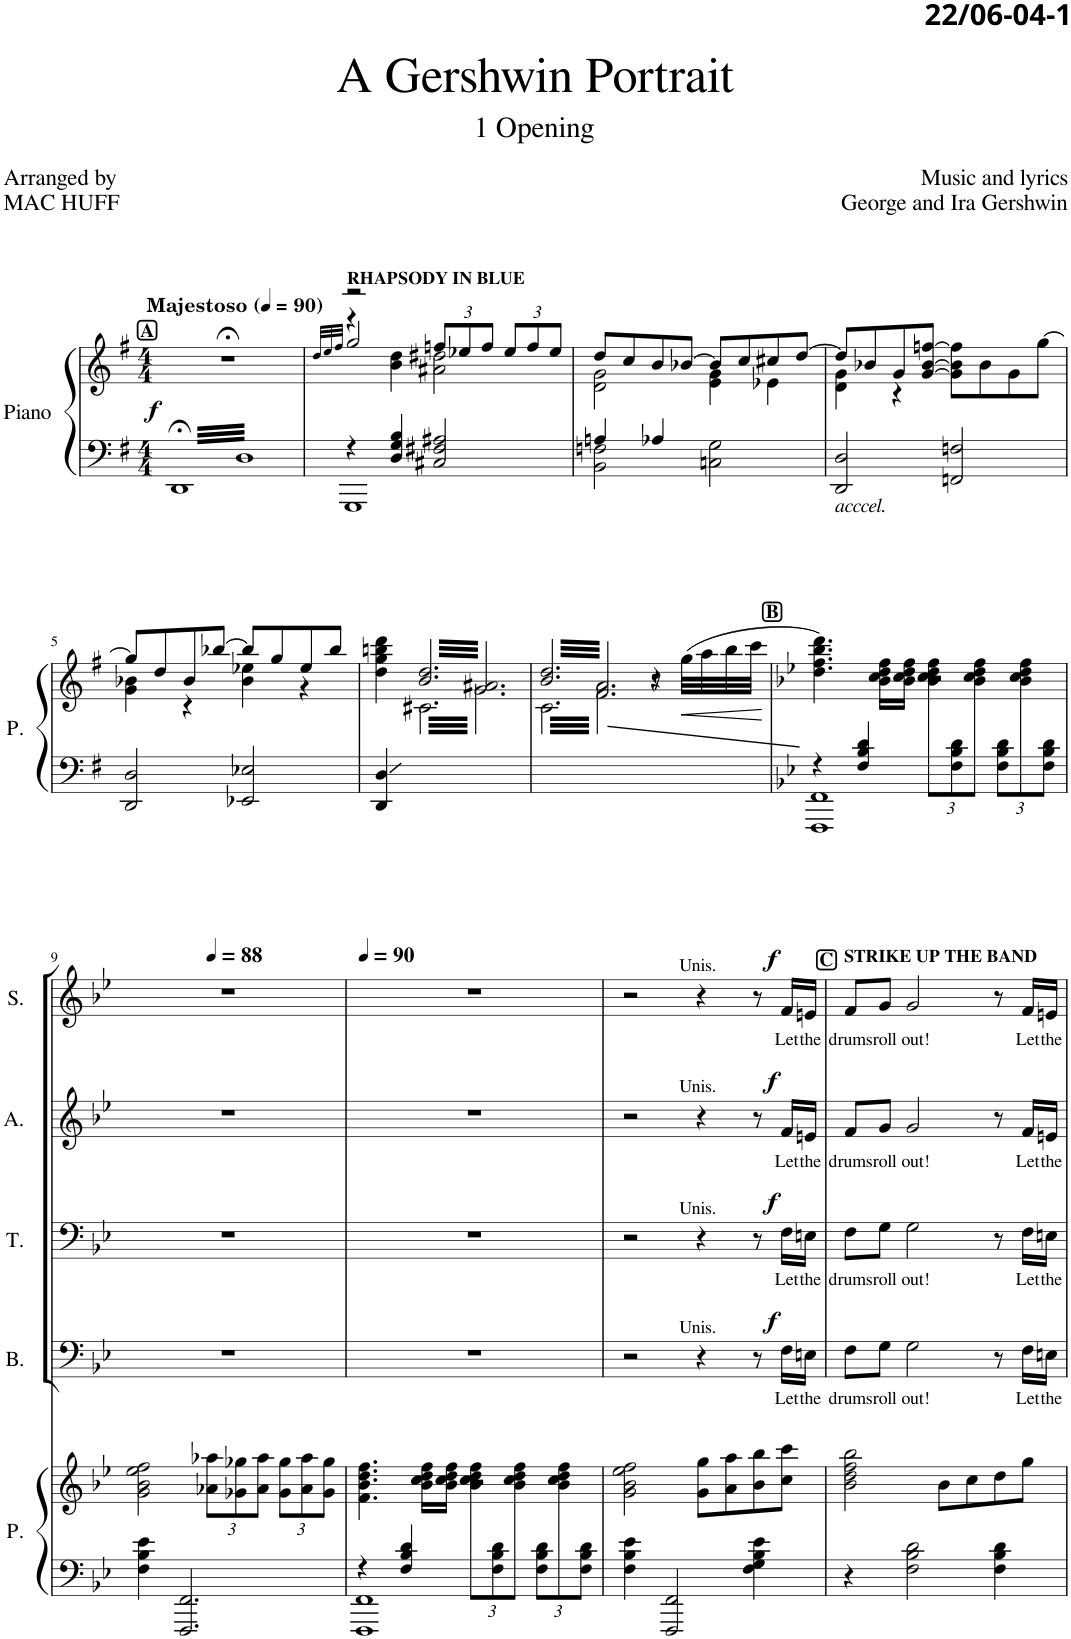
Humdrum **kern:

**kern	**kern	**dynam	**kern	**text	**dynam	**kern	**text	**dynam	**kern	**text	**dynam	**kern	**text	**dynam	**kern
*part6	*part6	*part6	*part5	*part5	*part5	*part4	*part4	*part4	*part3	*part3	*part3	*part2	*part2	*part2	*part1
*staff7	*staff6	*staff6/7	*staff5	*staff5	*staff5	*staff4	*staff4	*staff4	*staff3	*staff3	*staff3	*staff2	*staff2	*staff2	*staff1
*I"Piano	*	*	*I"Bass	*	*	*I"Tenor	*	*	*I"Alto	*	*	*I"Soprano	*	*	*I"Handklap
*I'P.	*	*	*I'B.	*	*	*I'T.	*	*	*I'A.	*	*	*I'S.	*	*	*
*	*	*	*	*	*	*	*	*	*	*	*	*	*	*	*stria0
*clefF4	*clefG2	*	*clefF4	*	*	*clefGv2	*	*	*clefG2	*	*	*clefG2	*	*	*clefX
*k[f#]	*k[f#]	*	*k[f#]	*	*	*k[f#]	*	*	*k[f#]	*	*	*k[f#]	*	*	*k[f#]
*M4/4	*M4/4	*	*M4/4	*	*	*M4/4	*	*	*M4/4	*	*	*M4/4	*	*	*M4/4
*MM90	*MM90	*	*MM90	*	*	*MM90	*	*	*MM90	*	*	*MM90	*	*	*MM90
!!LO:REH:place=s1:a:B:cj:fs=11:t=A
=1	=1	=1	=1	=1	=1	=1	=1	=1	=1	=1	=1	=1	=1	=1	=1
!	!	!	!	!	!	!	!	!	!	!	!	!	!	!	!LO:TX:a:B:t=Majestoso
!	!	!LO:DY:b	!	!	!	!	!	!	!	!	!	!	!	!	!
3.DD;<	1r;<	f	1r	.	.	1r	.	.	1r	.	.	1r	.	.	1r
3.D	.	.	.	.	.	.	.	.	.	.	.	.	.	.	.
=2	=2	=2	=2	=2	=2	=2	=2	=2	=2	=2	=2	=2	=2	=2	=2
*	*^	*	*	*	*	*	*	*	*	*	*	*	*	*	*
*	*	*^	*	*	*	*	*	*	*	*	*	*	*	*	*	*
.	.	.	32qdd/LLL	.	.	.	.	.	.	.	.	.	.	.	.	.	.
.	.	.	32qee/	.	.	.	.	.	.	.	.	.	.	.	.	.	.
.	.	.	32qff#/JJJ	.	.	.	.	.	.	.	.	.	.	.	.	.	.
*^	*	*	*	*	*	*	*	*	*	*	*	*	*	*	*	*	*
!	!	!	!	!	!	!	!	!	!	!	!	!	!	!	!	!	!	!LO:TX:a:B:t=RHAPSODY IN BLUE
4r	1GGG	2r	4r	2gg/	.	1r	.	.	1r	.	.	1r	.	.	1r	.	.	1r
4D/ 4G/ 4B/	.	.	4b\ 4dd\	.	.	.	.	.	.	.	.	.	.	.	.	.	.	.
*	*	*Xbrackettup	*	*	*	*	*	*	*	*	*	*	*	*	*	*	*	*
2C#X/ 2F#X/ 2A#X/	.	12ffn/L	2a#X\ 2dd#X\	2ryy	.	.	.	.	.	.	.	.	.	.	.	.	.	.
.	.	12ee-X/	.	.	.	.	.	.	.	.	.	.	.	.	.	.	.	.
.	.	12ff/J	.	.	.	.	.	.	.	.	.	.	.	.	.	.	.	.
.	.	12ee-/L	.	.	.	.	.	.	.	.	.	.	.	.	.	.	.	.
.	.	12ff/	.	.	.	.	.	.	.	.	.	.	.	.	.	.	.	.
.	.	12ee-/J	.	.	.	.	.	.	.	.	.	.	.	.	.	.	.	.
*	*	*	*v	*v	*	*	*	*	*	*	*	*	*	*	*	*	*	*
=3	=3	=3	=3	=3	=3	=3	=3	=3	=3	=3	=3	=3	=3	=3	=3	=3	=3
2BB\ 2Fn\	4An/	8dd/L	2d\ 2g\	.	1r	.	.	1r	.	.	1r	.	.	1r	.	.	1r
.	.	8cc/	.	.	.	.	.	.	.	.	.	.	.	.	.	.	.
.	4A-X/	8b/	.	.	.	.	.	.	.	.	.	.	.	.	.	.	.
.	.	[8b-X/J	.	.	.	.	.	.	.	.	.	.	.	.	.	.	.
2Cn\ 2G\	2ryy	8b-/L]	4e\ 4g\	.	.	.	.	.	.	.	.	.	.	.	.	.	.
.	.	8cc/	.	.	.	.	.	.	.	.	.	.	.	.	.	.	.
.	.	8cc#X/	4e-X\	.	.	.	.	.	.	.	.	.	.	.	.	.	.
.	.	[8dd/J	.	.	.	.	.	.	.	.	.	.	.	.	.	.	.
*v	*v	*	*	*	*	*	*	*	*	*	*	*	*	*	*	*	*
=4	=4	=4	=4	=4	=4	=4	=4	=4	=4	=4	=4	=4	=4	=4	=4	=4
!LO:TX:b:i:t=acccel.	!	!	!	!	!	!	!	!	!	!	!	!	!	!	!	!
2DD/ 2D/	8dd/L]	4d\ 4g\	.	1r	.	.	1r	.	.	1r	.	.	1r	.	.	1r
.	8b-X/	.	.	.	.	.	.	.	.	.	.	.	.	.	.	.
.	8g/	4r	.	.	.	.	.	.	.	.	.	.	.	.	.	.
.	[8g/ [8b-/ [8ffn/J	.	.	.	.	.	.	.	.	.	.	.	.	.	.	.
2FFn/ 2Fn/	8g\] 8b-\] 8ff\]L	2ryy	.	.	.	.	.	.	.	.	.	.	.	.	.	.
.	8b-\	.	.	.	.	.	.	.	.	.	.	.	.	.	.	.
.	8g\	.	.	.	.	.	.	.	.	.	.	.	.	.	.	.
.	[>8gg\J	.	.	.	.	.	.	.	.	.	.	.	.	.	.	.
!!LO:LB:g=z
=5	=5	=5	=5	=5	=5	=5	=5	=5	=5	=5	=5	=5	=5	=5	=5	=5
2DD/ 2D/	8gg/L]	4g\ 4b-X\	.	1r	.	.	1r	.	.	1r	.	.	1r	.	.	1r
.	8dd/	.	.	.	.	.	.	.	.	.	.	.	.	.	.	.
.	8b-/	4r	.	.	.	.	.	.	.	.	.	.	.	.	.	.
.	[8bb-X/J	.	.	.	.	.	.	.	.	.	.	.	.	.	.	.
2EE-X/ 2E-X/	8bb-/L]	4b-\ 4ee-X\	.	.	.	.	.	.	.	.	.	.	.	.	.	.
.	8gg/	.	.	.	.	.	.	.	.	.	.	.	.	.	.	.
.	8ee-/	4r	.	.	.	.	.	.	.	.	.	.	.	.	.	.
.	8bb-/J	.	.	.	.	.	.	.	.	.	.	.	.	.	.	.
=6	=6	=6	=6	=6	=6	=6	=6	=6	=6	=6	=6	=6	=6	=6	=6	=6
4DD/ 4D/	4dd\ 4gg\ 4bbn\ 4ddd\	4ryy	.	1r	.	.	1r	.	.	1r	.	.	1r	.	.	1r
2.ryy	6..b/@@64@@ 6..dd/@@64@@	6..c#X@@64@@/	.	.	.	.	.	.	.	.	.	.	.	.	.	.
.	[8g@@32@@/	[8a#X@@32@@/	.	.	.	.	.	.	.	.	.	.	.	.	.	.
.	4g@@32@@/]	4a#@@32@@/]	.	.	.	.	.	.	.	.	.	.	.	.	.	.
=7	=7	=7	=7	=7	=7	=7	=7	=7	=7	=7	=7	=7	=7	=7	=7	=7
2.ryy	6..b/@@64@@ 6..dd/@@64@@	6..c@@64@@/	.	1r	.	.	1r	.	.	1r	.	.	1r	.	.	1r
.	[8f#@@32@@/	[8a@@32@@/	.	.	.	.	.	.	.	.	.	.	.	.	.	.
.	4f#@@32@@/]	4a@@32@@/]	.	.	.	.	.	.	.	.	.	.	.	.	.	.
4r	8r	4ryy	.	.	.	.	.	.	.	.	.	.	.	.	.	.
!	!	!	!LO:HP:b	!	!	!	!	!	!	!	!	!	!	!	!	!
.	(32gg\LLL	.	<	.	.	.	.	.	.	.	.	.	.	.	.	.
.	32aa\	.	.	.	.	.	.	.	.	.	.	.	.	.	.	.
.	32bb\	.	.	.	.	.	.	.	.	.	.	.	.	.	.	.
.	32ccc\JJJ	.	.	.	.	.	.	.	.	.	.	.	.	.	.	.
*	*v	*v	*	*	*	*	*	*	*	*	*	*	*	*	*	*
.	.	[	.	.	.	.	.	.	.	.	.	.	.	.	.
!!LO:REH:place=s1:a:B:cj:fs=11:t=B
=8||	=8||	=8||	=8||	=8||	=8||	=8||	=8||	=8||	=8||	=8||	=8||	=8||	=8||	=8||	=8||
*k[b-e-]	*k[b-e-]	*	*k[b-e-]	*	*	*k[b-e-]	*	*	*k[b-e-]	*	*	*k[b-e-]	*	*	*k[b-e-]
*^	*^	*	*	*	*	*	*	*	*	*	*	*	*	*	*
4r	1FFF 1FF	4.dd\ 4.ff\ 4.bb-\ 4.ddd\)	2ryy	.	1r	.	.	1r	.	.	1r	.	.	1r	.	.	1r
4F/ 4B-/ 4d/	.	.	.	.	.	.	.	.	.	.	.	.	.	.	.	.	.
.	.	16b-\ 16cc\ 16dd\ 16ff\LL	.	.	.	.	.	.	.	.	.	.	.	.	.	.	.
.	.	16b-\ 16cc\ 16dd\ 16ff\JJ	.	.	.	.	.	.	.	.	.	.	.	.	.	.	.
12ryy	.	2r	12b-\ 12cc\ 12dd\ 12ff\L	.	.	.	.	.	.	.	.	.	.	.	.	.	.
12F\ 12B-\ 12d\	.	.	12ryy	.	.	.	.	.	.	.	.	.	.	.	.	.	.
12ryy	.	.	12b-\ 12cc\ 12dd\ 12ff\J	.	.	.	.	.	.	.	.	.	.	.	.	.	.
*Xbrackettup	*	*	*	*	*	*	*	*	*	*	*	*	*	*	*	*	*
12F\ 12B-\ 12d\L	.	.	12ryy	.	.	.	.	.	.	.	.	.	.	.	.	.	.
12ryy	.	.	12b-\ 12cc\ 12dd\ 12ff\	.	.	.	.	.	.	.	.	.	.	.	.	.	.
12F\ 12B-\ 12d\J	.	.	12ryy	.	.	.	.	.	.	.	.	.	.	.	.	.	.
*v	*v	*	*	*	*	*	*	*	*	*	*	*	*	*	*	*	*
*	*v	*v	*	*	*	*	*	*	*	*	*	*	*	*	*	*
!!LO:LB:g=z
=9	=9	=9	=9	=9	=9	=9	=9	=9	=9	=9	=9	=9	=9	=9	=9
*	*	*	*	*	*	*clefF4	*	*	*	*	*	*	*	*	*
*	*	*	*	*	*	*	*	*	*	*	*	*	*	*	*^
4F\ 4B-\ 4e-\	2g\ 2b-\ 2ee-\ 2ff\	.	1r	.	.	1r	.	.	1r	.	.	1r	.	.	1r	2ryy
2.FFF/ 2.FF/	.	.	.	.	.	.	.	.	.	.	.	.	.	.	.	.
*	*	*	*	*	*	*	*	*	*	*	*	*	*	*	*MM88	*
.	12a-X\ 12aa-X\L	.	.	.	.	.	.	.	.	.	.	.	.	.	.	2ryy
.	12g-X\ 12gg-X\	.	.	.	.	.	.	.	.	.	.	.	.	.	.	.
.	12a-\ 12aa-\J	.	.	.	.	.	.	.	.	.	.	.	.	.	.	.
.	12g-\ 12gg-\L	.	.	.	.	.	.	.	.	.	.	.	.	.	.	.
.	12a-\ 12aa-\	.	.	.	.	.	.	.	.	.	.	.	.	.	.	.
.	12g-\ 12gg-\J	.	.	.	.	.	.	.	.	.	.	.	.	.	.	.
*	*	*	*	*	*	*	*	*	*	*	*	*	*	*	*v	*v
=10	=10	=10	=10	=10	=10	=10	=10	=10	=10	=10	=10	=10	=10	=10	=10
*	*	*	*	*	*	*	*	*	*	*	*	*	*	*	*MM90
*^	*^	*	*	*	*	*	*	*	*	*	*	*	*	*	*
4r	1FFF 1FF	4.f\ 4.b-\ 4.dd\ 4.ff\	2ryy	.	1r	.	.	1r	.	.	1r	.	.	1r	.	.	1r
4F/ 4B-/ 4d/	.	.	.	.	.	.	.	.	.	.	.	.	.	.	.	.	.
.	.	16b-\ 16cc\ 16dd\ 16ff\LL	.	.	.	.	.	.	.	.	.	.	.	.	.	.	.
.	.	16b-\ 16cc\ 16dd\ 16ff\JJ	.	.	.	.	.	.	.	.	.	.	.	.	.	.	.
12ryy	.	2r	12b-\ 12cc\ 12dd\ 12ff\L	.	.	.	.	.	.	.	.	.	.	.	.	.	.
12F\ 12B-\ 12d\	.	.	12ryy	.	.	.	.	.	.	.	.	.	.	.	.	.	.
12ryy	.	.	12b-\ 12cc\ 12dd\ 12ff\J	.	.	.	.	.	.	.	.	.	.	.	.	.	.
12F\ 12B-\ 12d\L	.	.	12ryy	.	.	.	.	.	.	.	.	.	.	.	.	.	.
12ryy	.	.	12b-\ 12cc\ 12dd\ 12ff\	.	.	.	.	.	.	.	.	.	.	.	.	.	.
12F\ 12B-\ 12d\J	.	.	12ryy	.	.	.	.	.	.	.	.	.	.	.	.	.	.
*v	*v	*	*	*	*	*	*	*	*	*	*	*	*	*	*	*	*
*	*v	*v	*	*	*	*	*	*	*	*	*	*	*	*	*	*
=11	=11	=11	=11	=11	=11	=11	=11	=11	=11	=11	=11	=11	=11	=11	=11
4F\ 4B-\ 4e-\	2g\ 2b-\ 2ee-\ 2ff\	.	2r	.	.	2r	.	.	2r	.	.	2r	.	.	1r
2FFF/ 2FF/	.	.	.	.	.	.	.	.	.	.	.	.	.	.	.
!	!	!	!	!	!	!	!	!	!	!	!	!LO:TX:a:t=Unis.	!	!	!
!	!	!	!	!	!	!	!	!	!LO:TX:a:t=Unis.	!	!	!	!	!	!
!	!	!	!	!	!	!LO:TX:a:t=Unis.	!	!	!	!	!	!	!	!	!
!	!	!	!LO:TX:a:t=Unis.	!	!	!	!	!	!	!	!	!	!	!	!
.	8g\ 8gg\L	.	4r	.	.	4r	.	.	4r	.	.	4r	.	.	.
.	8a\ 8aa\	.	.	.	.	.	.	.	.	.	.	.	.	.	.
4F\ 4G\ 4B-\ 4e-\	8b-\ 8bb-\	.	8r	.	.	8r	.	.	8r	.	.	8r	.	.	.
!	!	!	!	!LO:LY:b	!LO:DY:a	!	!LO:LY:b	!LO:DY:a	!	!LO:LY:b	!LO:DY:a	!	!LO:LY:b	!LO:DY:a	!
.	8cc\ 8ccc\J	.	16F\LL	Let	f	16F\LL	Let	f	16f/LL	Let	f	16f/LL	Let	f	.
!	!	!	!	!LO:LY:b	!	!	!LO:LY:b	!	!	!LO:LY:b	!	!	!LO:LY:b	!	!
.	.	.	16En\JJ	the	.	16En\JJ	the	.	16en/JJ	the	.	16en/JJ	the	.	.
!!LO:REH:place=s1:a:B:cj:fs=11:t=C
=12	=12	=12	=12	=12	=12	=12	=12	=12	=12	=12	=12	=12	=12	=12	=12
!	!	!	!	!	!	!	!	!	!	!	!	!	!	!	!LO:TX:a:B:t=STRIKE UP THE BAND
!	!	!	!	!LO:LY:b	!	!	!LO:LY:b	!	!	!LO:LY:b	!	!	!LO:LY:b	!	!
4r	2b-\ 2dd\ 2ff\ 2bb-\	.	8F\L	drums	.	8F\L	drums	.	8f/L	drums	.	8f/L	drums	.	1r
!	!	!	!	!LO:LY:b	!	!	!LO:LY:b	!	!	!LO:LY:b	!	!	!LO:LY:b	!	!
.	.	.	8G\J	roll	.	8G\J	roll	.	8g/J	roll	.	8g/J	roll	.	.
!	!	!	!	!LO:LY:b	!	!	!LO:LY:b	!	!	!LO:LY:b	!	!	!LO:LY:b	!	!
2F\ 2B-\ 2d\	.	.	2G\	out!	.	2G\	out!	.	2g/	out!	.	2g/	out!	.	.
.	8b-\L	.	.	.	.	.	.	.	.	.	.	.	.	.	.
.	8cc\	.	.	.	.	.	.	.	.	.	.	.	.	.	.
4F\ 4B-\ 4d\	8dd\	.	8r	.	.	8r	.	.	8r	.	.	8r	.	.	.
!	!	!	!	!LO:LY:b	!	!	!LO:LY:b	!	!	!LO:LY:b	!	!	!LO:LY:b	!	!
.	8gg\J	.	16F\LL	Let	.	16F\LL	Let	.	16f/LL	Let	.	16f/LL	Let	.	.
!	!	!	!	!LO:LY:b	!	!	!LO:LY:b	!	!	!LO:LY:b	!	!	!LO:LY:b	!	!
.	.	.	16En\JJ	the	.	16En\JJ	the	.	16en/JJ	the	.	16en/JJ	the	.	.
=	=	=	=	=	=	=	=	=	=	=	=	=	=	=	=
*-	*-	*-	*-	*-	*-	*-	*-	*-	*-	*-	*-	*-	*-	*-	*-
